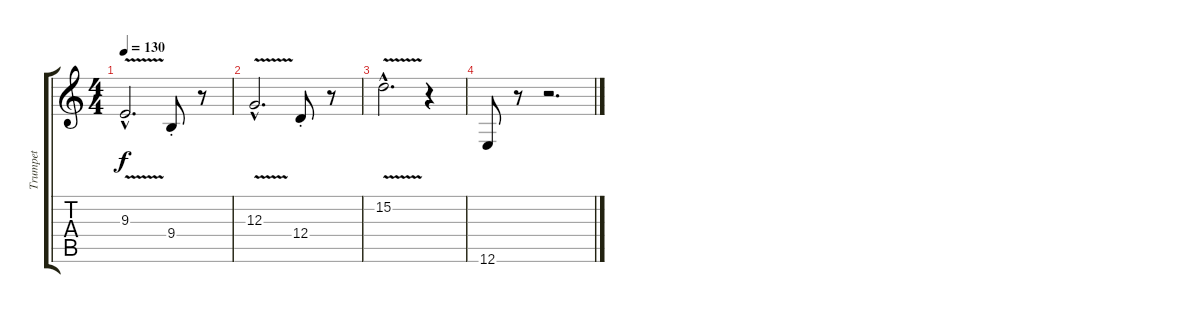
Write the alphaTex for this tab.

\track ("Trumpet" "Trumpet") {instrument trumpet}
\staff {score tabs}
\tuning (E4 B3 G3 D3 A2 E2) {hide}
\ts (4 4)
\tempo 130
\clef g2
\ks c
9.3{v hac}.2{d dy f} 9.4{st}.8 r.8 |
12.3{v hac}.2{d} 12.4{st}.8 r.8 |
15.2{v hac}.2{d} r.4 |
12.6.8 r.8 r.2{d}
